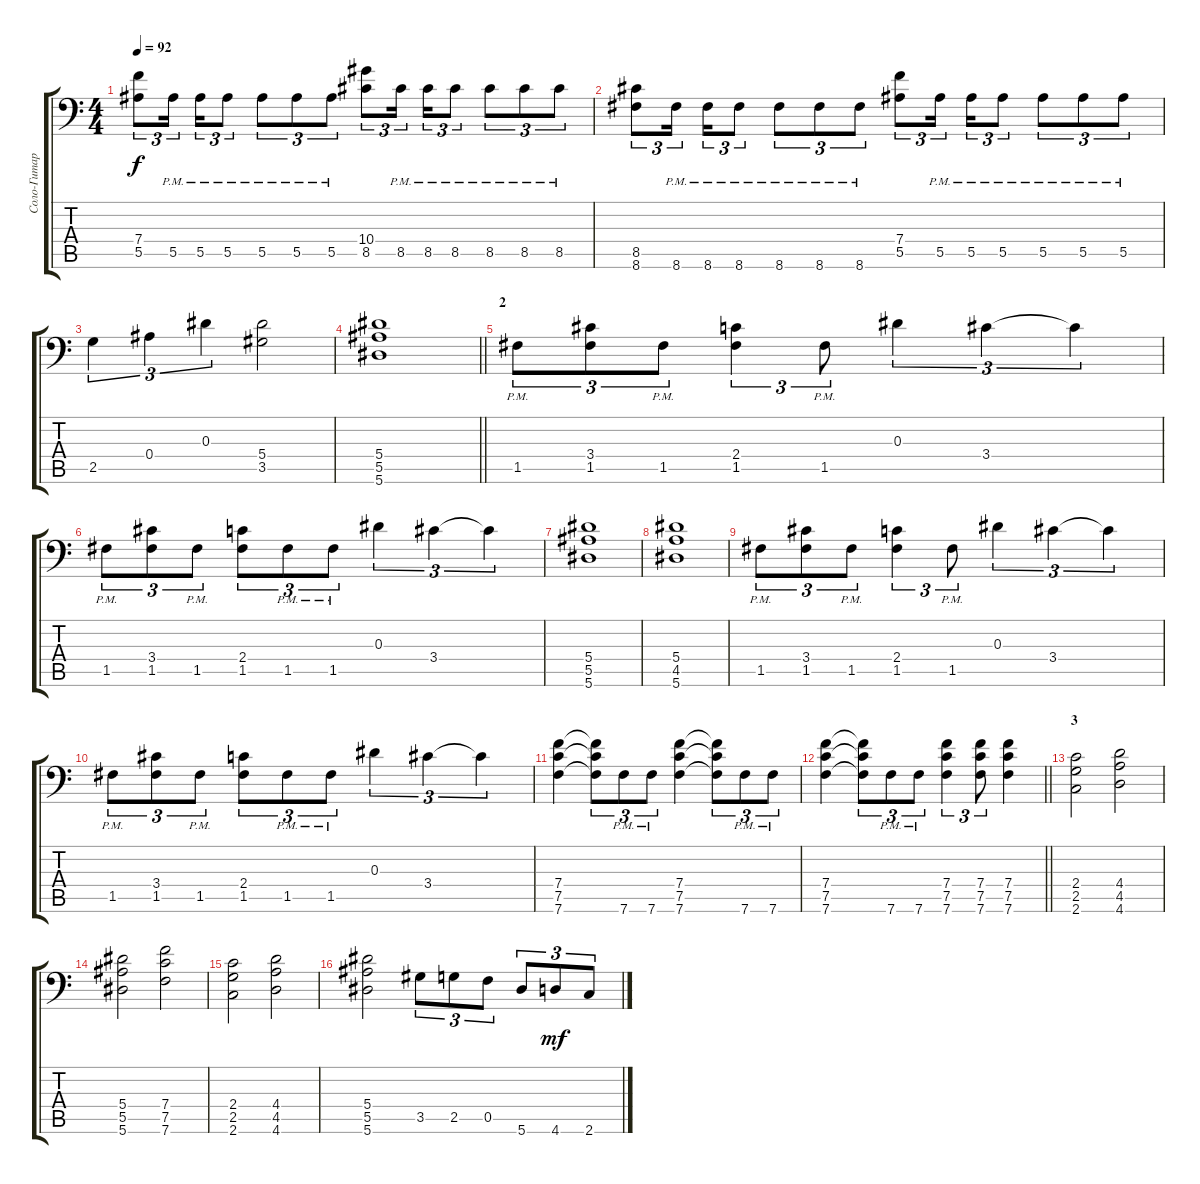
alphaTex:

\track ("Соло-Гитара" "Соло-Гитар") {instrument distortionguitar}
\staff {score tabs}
\tuning (C4 G3 Eb3 Bb2 F2 Bb1) {hide}
\ts (4 4)
\tempo 92
\clef f4
\ks c
(7.4 5.5).8{tu (3 2) dy f} 5.5{pm}.16{tu (3 2) beam splitsecondary} 5.5{pm}.16{tu (3 2)} 5.5{pm}.8{tu (3 2)} 5.5{pm}.8{tu (3 2)} 5.5{pm}.8{tu (3 2)} 5.5{pm}.8{tu (3 2)} (10.4 8.5).8{tu (3 2)} 8.5{pm}.16{tu (3 2) beam splitsecondary} 8.5{pm}.16{tu (3 2)} 8.5{pm}.8{tu (3 2)} 8.5{pm}.8{tu (3 2)} 8.5{pm}.8{tu (3 2)} 8.5{pm}.8{tu (3 2)} |
(8.5 8.6).8{tu (3 2)} 8.6{pm}.16{tu (3 2) beam splitsecondary} 8.6{pm}.16{tu (3 2)} 8.6{pm}.8{tu (3 2)} 8.6{pm}.8{tu (3 2)} 8.6{pm}.8{tu (3 2)} 8.6{pm}.8{tu (3 2)} (7.4 5.5).8{tu (3 2)} 5.5{pm}.16{tu (3 2) beam splitsecondary} 5.5{pm}.16{tu (3 2)} 5.5{pm}.8{tu (3 2)} 5.5{pm}.8{tu (3 2)} 5.5{pm}.8{tu (3 2)} 5.5{pm}.8{tu (3 2)} |
2.5.4{tu (3 2)} 0.4.4{tu (3 2)} 0.3.4{tu (3 2)} (5.4 3.5).2 |
\barLineRight lightlight
(5.4 5.5 5.6).1 |
\section ("" "2")
1.5{pm}.8{tu (3 2)} (3.4 1.5).8{tu (3 2)} 1.5{pm}.8{tu (3 2)} (2.4 1.5).4{tu (3 2)} 1.5{pm}.8{tu (3 2)} 0.3.4{tu (3 2)} 3.4.4{tu (3 2)} 3.4{t}.4{tu (3 2)} |
1.5{pm}.8{tu (3 2)} (3.4 1.5).8{tu (3 2)} 1.5{pm}.8{tu (3 2)} (2.4 1.5).8{tu (3 2)} 1.5{pm}.8{tu (3 2)} 1.5{pm}.8{tu (3 2)} 0.3.4{tu (3 2)} 3.4.4{tu (3 2)} 3.4{t}.4{tu (3 2)} |
(5.4 5.5 5.6).1 |
(5.4 4.5 5.6).1 |
1.5{pm}.8{tu (3 2)} (3.4 1.5).8{tu (3 2)} 1.5{pm}.8{tu (3 2)} (2.4 1.5).4{tu (3 2)} 1.5{pm}.8{tu (3 2)} 0.3.4{tu (3 2)} 3.4.4{tu (3 2)} 3.4{t}.4{tu (3 2)} |
1.5{pm}.8{tu (3 2)} (3.4 1.5).8{tu (3 2)} 1.5{pm}.8{tu (3 2)} (2.4 1.5).8{tu (3 2)} 1.5{pm}.8{tu (3 2)} 1.5{pm}.8{tu (3 2)} 0.3.4{tu (3 2)} 3.4.4{tu (3 2)} 3.4{t}.4{tu (3 2)} |
(7.4 7.5 7.6).4 (7.4{t} 7.5{t} 7.6{t}).8{tu (3 2)} 7.6{pm}.8{tu (3 2)} 7.6{pm}.8{tu (3 2)} (7.4 7.5 7.6).4 (7.4{t} 7.5{t} 7.6{t}).8{tu (3 2)} 7.6{pm}.8{tu (3 2)} 7.6{pm}.8{tu (3 2)} |
\barLineRight lightlight
(7.4 7.5 7.6).4 (7.4{t} 7.5{t} 7.6{t}).8{tu (3 2)} 7.6{pm}.8{tu (3 2)} 7.6{pm}.8{tu (3 2)} (7.4 7.5 7.6).4{tu (3 2)} (7.4 7.5 7.6).8{tu (3 2)} (7.4 7.5 7.6).4 |
\section ("" "3")
(2.4 2.5 2.6).2 (4.4 4.5 4.6).2 |
(5.4 5.5 5.6).2 (7.4 7.5 7.6).2 |
(2.4 2.5 2.6).2 (4.4 4.5 4.6).2 |
(5.4 5.5 5.6).2 3.5.8{tu (3 2)} 2.5.8{tu (3 2)} 0.5.8{tu (3 2)} 5.6.8{tu (3 2)} 4.6.8{tu (3 2) dy mf} 2.6.8{tu (3 2)}
